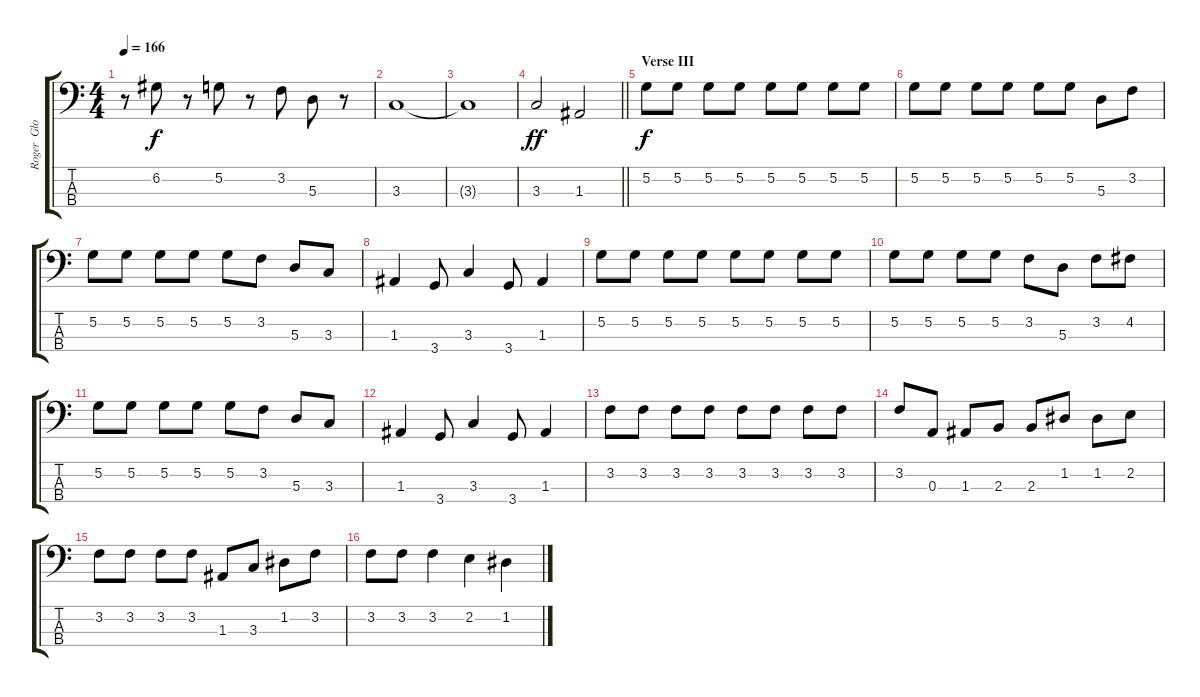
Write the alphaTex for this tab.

\track ("Roger  Glover" "Roger  Glo") {instrument electricbassfinger}
\staff {score tabs}
\tuning (G2 D2 A1 E1) {hide}
\ts (4 4)
\tempo 166
\clef f4
\ks c
r.8{dy f} 6.2.8 r.8 5.2.8 r.8 3.2.8 5.3.8 r.8 |
3.3.1 |
3.3{t}.1 |
\barLineRight lightlight
3.3.2{dy ff} 1.3.2 |
\section ("" "Verse III")
5.2.8{dy f} 5.2.8 5.2.8 5.2.8 5.2.8 5.2.8 5.2.8 5.2.8 |
5.2.8 5.2.8 5.2.8 5.2.8 5.2.8 5.2.8 5.3.8 3.2.8 |
5.2.8 5.2.8 5.2.8 5.2.8 5.2.8 3.2.8 5.3.8 3.3.8 |
1.3.4 3.4.8 3.3.4 3.4.8 1.3.4 |
5.2.8 5.2.8 5.2.8 5.2.8 5.2.8 5.2.8 5.2.8 5.2.8 |
5.2.8 5.2.8 5.2.8 5.2.8 3.2.8 5.3.8 3.2.8 4.2.8 |
5.2.8 5.2.8 5.2.8 5.2.8 5.2.8 3.2.8 5.3.8 3.3.8 |
1.3.4 3.4.8 3.3.4 3.4.8 1.3.4 |
3.2.8 3.2.8 3.2.8 3.2.8 3.2.8 3.2.8 3.2.8 3.2.8 |
3.2.8 0.3.8 1.3.8 2.3.8 2.3.8 1.2.8 1.2.8 2.2.8 |
3.2.8 3.2.8 3.2.8 3.2.8 1.3.8 3.3.8 1.2.8 3.2.8 |
3.2.8 3.2.8 3.2.4 2.2.4 1.2.4
